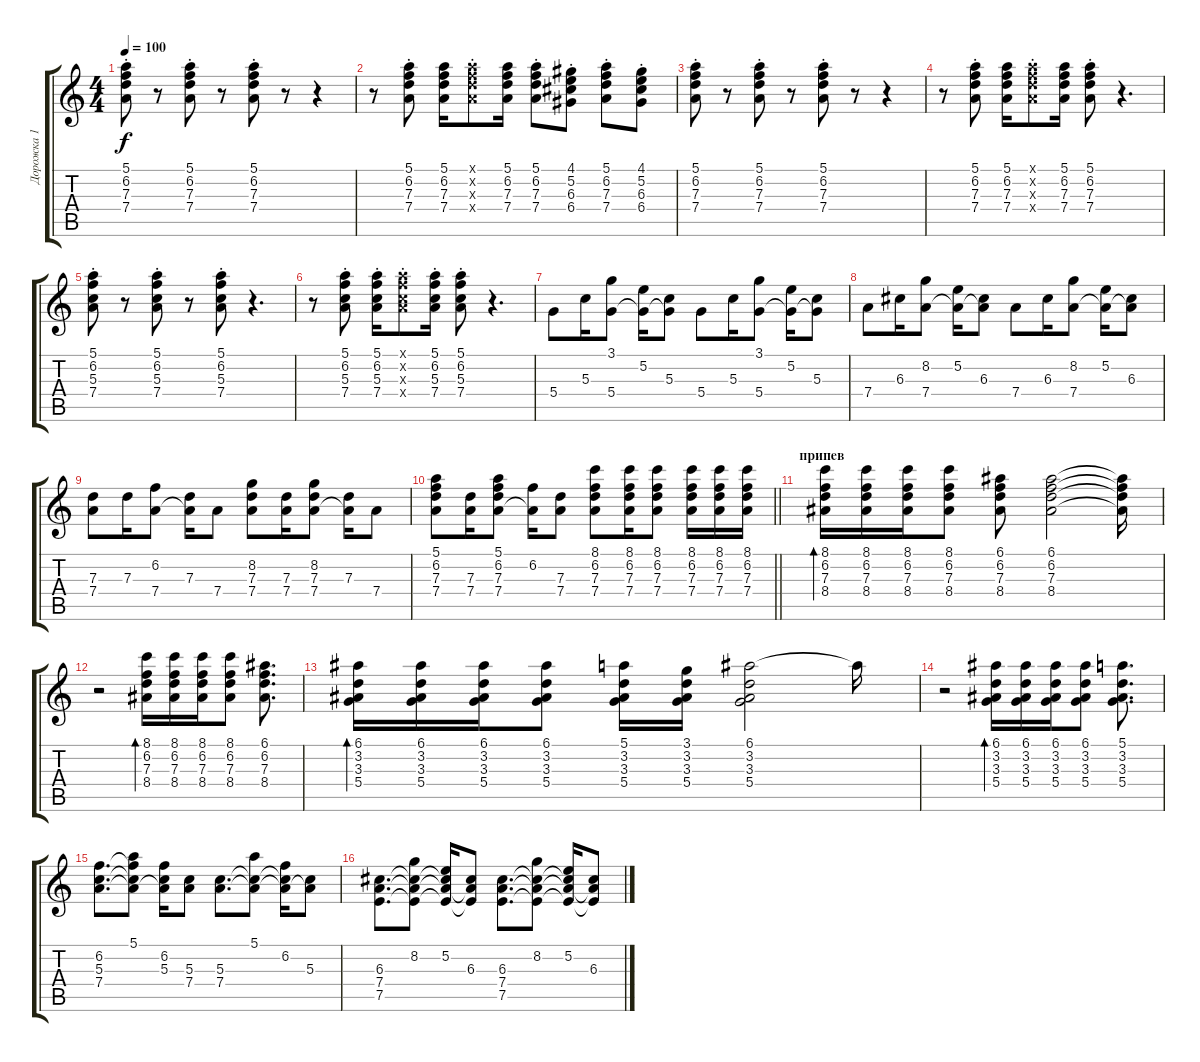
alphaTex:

\track ("Дорожка 1" "Дорожка 1") {instrument electricguitarjazz}
\staff {score tabs}
\tuning (E4 B3 G3 D3 A2 E2) {hide}
\ts (4 4)
\tempo 100
\clef g2
\ks c
(5.1 6.2 7.3{st} 7.4{st}).8{dy f} r.8 (5.1{st} 6.2{st} 7.3{st} 7.4{st}).8 r.8 (5.1{st} 6.2{st} 7.3{st} 7.4{st}).8 r.8 r.4 |
r.8 (5.1{st} 6.2{st} 7.3{st} 7.4{st}).8 (5.1 6.2 7.3 7.4).16 (5.1{st x} 6.2{st x} 7.3{st x} 7.4{st x}).8 (5.1 6.2 7.3 7.4).16 (5.1{st} 6.2{st} 7.3{st} 7.4{st}).8 (4.1{st} 5.2{st} 6.3{st} 6.4{st}).8 (5.1{st} 6.2{st} 7.3{st} 7.4{st}).8 (4.1{st} 5.2{st} 6.3{st} 6.4{st}).8 |
(5.1{st} 6.2{st} 7.3{st} 7.4{st}).8 r.8 (5.1{st} 6.2{st} 7.3{st} 7.4{st}).8 r.8 (5.1{st} 6.2{st} 7.3{st} 7.4{st}).8 r.8 r.4 |
r.8 (5.1{st} 6.2{st} 7.3{st} 7.4{st}).8 (5.1 6.2 7.3 7.4).16 (5.1{st x} 6.2{st x} 7.3{st x} 7.4{st x}).8 (5.1 6.2 7.3 7.4).16 (5.1{st} 6.2{st} 7.3{st} 7.4{st}).8 r.4{d} |
(5.1{st} 6.2{st} 5.3{st} 7.4{st}).8 r.8 (5.1{st} 6.2{st} 5.3{st} 7.4{st}).8 r.8 (5.1{st} 6.2{st} 5.3{st} 7.4{st}).8 r.4{d} |
r.8 (5.1{st} 6.2{st} 5.3{st} 7.4{st}).8 (5.1{st} 6.2{st} 5.3{st} 7.4{st}).16 (5.1{x} 6.2{st x} 5.3{st x} 7.4{st x}).8 (5.1{st} 6.2{st} 5.3{st} 7.4{st}).16 (5.1{st} 6.2{st} 5.3{st} 7.4{st}).8 r.4{d} |
5.4.8 5.3.16 (3.1 5.4).8 (5.2 5.4{t}).16 (5.3 5.4{t}).8 5.4.8 5.3.16 (3.1 5.4).8 (5.2 5.4{t}).16 (5.3 5.4{t}).8 |
7.4.8 6.3.16 (8.2 7.4).8 (5.2 7.4{t}).16 (6.3 7.4{t}).8 7.4.8 6.3.16 (8.2 7.4).8 (5.2 7.4{t}).16 (6.3 7.4{t}).8 |
(7.3 7.4).8 7.3.16 (6.2 7.4).8 (7.3 7.4{t}).16 7.4.8 (8.2 7.3 7.4).8 (7.3 7.4).16 (8.2 7.3 7.4).8 (7.3 7.4{t}).16 7.4.8 |
\barLineRight lightlight
(5.1 6.2 7.3 7.4).8 (7.3 7.4).16 (5.1 6.2 7.3 7.4).8 (6.2 7.4{t}).16 (7.3 7.4).8 (8.1 6.2 7.3 7.4).8 (8.1 6.2 7.3 7.4).16 (8.1 6.2 7.3 7.4).8 (8.1 6.2 7.3 7.4).16 (8.1 6.2 7.3 7.4).16 (8.1 6.2 7.3 7.4).16 |
\section ("" "припев")
(8.1 6.2 7.3 8.4).16{bd 120} (8.1 6.2 7.3 8.4).16 (8.1 6.2 7.3 8.4).16 (8.1 6.2 7.3 8.4).8 (6.1 6.2 7.3 8.4).8 (6.1 6.2 7.3 8.4).2 (6.1{t} 6.2{t} 7.3{t} 8.4{t}).16 |
r.2 (8.1 6.2 7.3 8.4).16{bd 120} (8.1 6.2 7.3 8.4).16 (8.1 6.2 7.3 8.4).16 (8.1 6.2 7.3 8.4).8 (6.1 6.2 7.3 8.4).8{d} |
(6.1 3.2 3.3 5.4).16{bd 120} (6.1 3.2 3.3 5.4).16 (6.1 3.2 3.3 5.4).16 (6.1 3.2 3.3 5.4).8 (5.1 3.2 3.3 5.4).16 (3.1 3.2 3.3 5.4).16 (6.1 3.2 3.3 5.4).2 6.1{t}.16 |
r.2 (6.1 3.2 3.3 5.4).16{bd 120} (6.1 3.2 3.3 5.4).16 (6.1 3.2 3.3 5.4).16 (6.1 3.2 3.3 5.4).8 (5.1 3.2 3.3 5.4).8{d} |
(6.2 5.3 7.4).8{d} (5.1 6.2{t} 5.3{t} 7.4{t}).8 (6.2 5.3 7.4{t}).16 (5.3 7.4).8 (5.3 7.4).8{d} (5.1 5.3{t} 7.4{t}).8 (6.2 5.3{t} 7.4{t}).16 (5.3 7.4{t}).8 |
(6.3 7.4 7.5).8{d} (8.2 6.3{t} 7.4{t} 7.5{t}).8 (5.2 6.3{t} 7.4{t} 7.5{t}).16 (6.3 7.4{t} 7.5{t}).8 (6.3 7.4 7.5).8{d} (8.2 6.3{t} 7.4{t} 7.5{t}).8 (5.2 6.3{t} 7.4{t} 7.5{t}).16 (6.3 7.4{t} 7.5{t}).8
